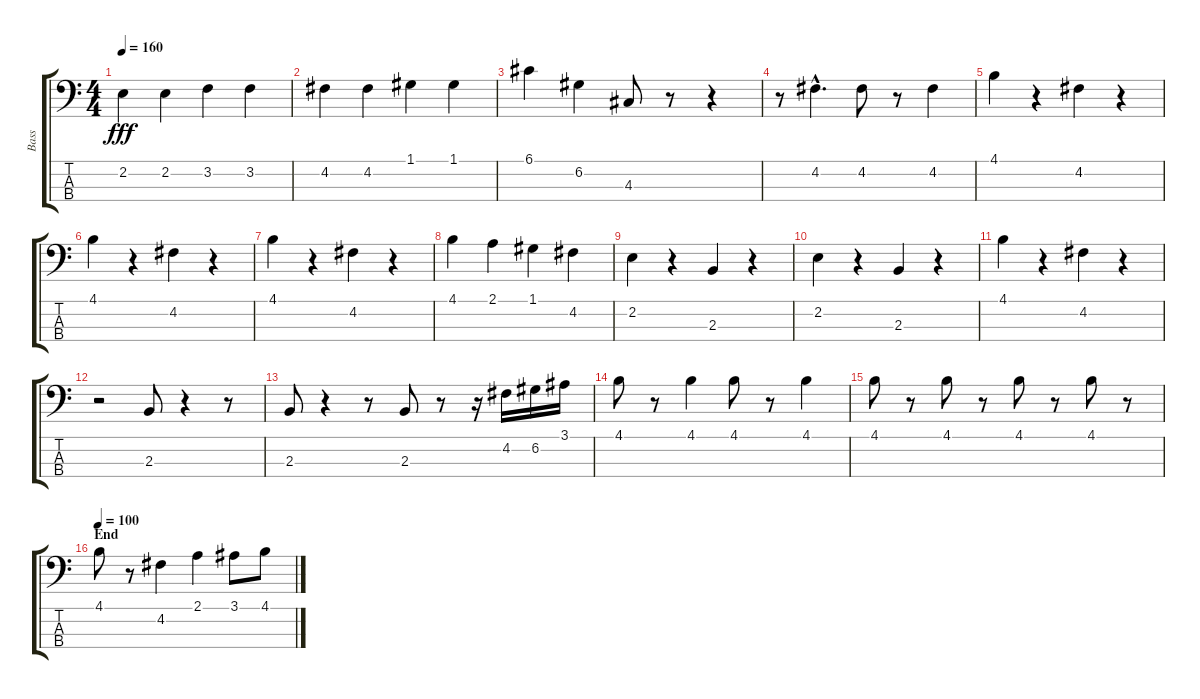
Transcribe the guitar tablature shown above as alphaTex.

\track ("Bass" "Bass") {instrument acousticbass}
\staff {score tabs}
\tuning (G2 D2 A1 E1) {hide}
\ts (4 4)
\tempo 160
\clef f4
\ks c
2.2.4{dy fff} 2.2.4 3.2.4 3.2.4 |
4.2.4 4.2.4 1.1.4 1.1.4 |
6.1.4 6.2.4 4.3.8 r.8 r.4 |
r.8 4.2{hac}.4{d} 4.2.8 r.8 4.2.4 |
4.1.4 r.4 4.2.4 r.4 |
4.1.4 r.4 4.2.4 r.4 |
4.1.4 r.4 4.2.4 r.4 |
4.1.4 2.1.4 1.1.4 4.2.4 |
2.2.4 r.4 2.3.4 r.4 |
2.2.4 r.4 2.3.4 r.4 |
4.1.4 r.4 4.2.4 r.4 |
r.2 2.3.8 r.4 r.8 |
2.3.8 r.4 r.8 2.3.8 r.8 r.16 4.2.16 6.2.16 3.1.16 |
4.1.8 r.8 4.1.4 4.1.8 r.8 4.1.4 |
4.1.8 r.8 4.1.8 r.8 4.1.8 r.8 4.1.8 r.8 |
\section ("" "End")
\tempo 100
4.1.8 r.8 4.2.4 2.1.4 3.1.8 4.1.8
